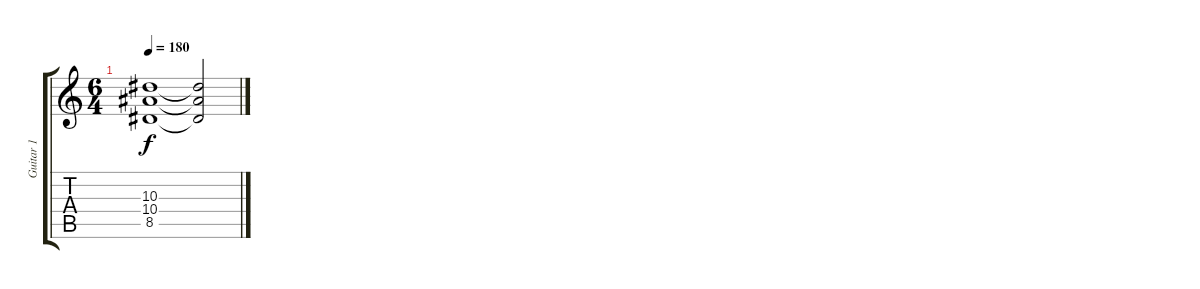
\track ("Guitar 1" "Guitar 1") {instrument distortionguitar}
\staff {score tabs}
\tuning (D4 A3 F3 C3 G2 D2) {hide}
\ts (6 4)
\tempo 180
\clef g2
\ks c
(10.3{t} 10.4{t} 8.5{t}).1{dy f} (10.3{t} 10.4{t} 8.5{t}).2
